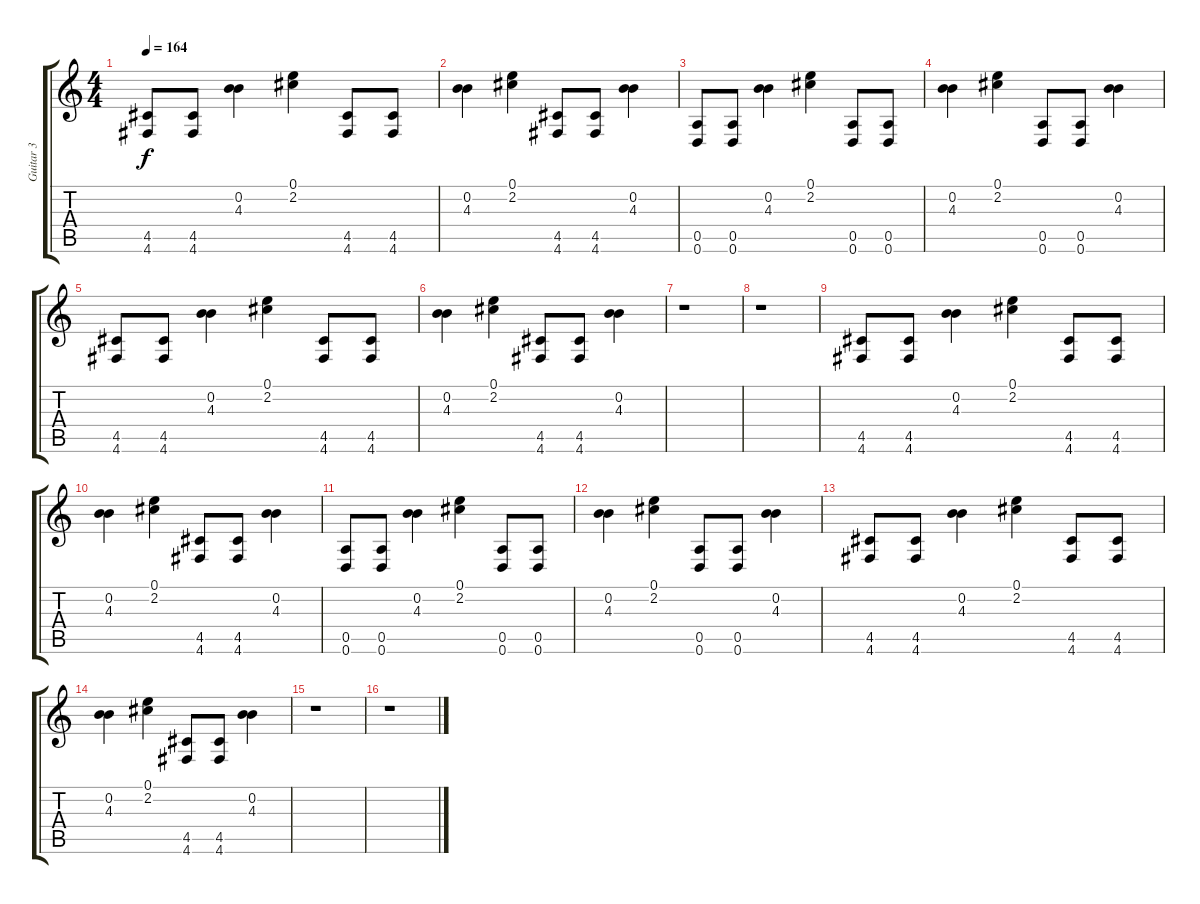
\track ("Guitar 3" "Guitar 3") {instrument overdrivenguitar}
\staff {score tabs}
\tuning (E4 B3 G3 D3 A2 D2) {hide}
\ts (4 4)
\tempo 164
\clef g2
\ks c
(4.5 4.6).8{dy f} (4.5 4.6).8 (0.2 4.3).4 (0.1 2.2).4 (4.5 4.6).8 (4.5 4.6).8 |
(0.2 4.3).4 (0.1 2.2).4 (4.5 4.6).8 (4.5 4.6).8 (0.2 4.3).4 |
(0.5 0.6).8 (0.5 0.6).8 (0.2 4.3).4 (0.1 2.2).4 (0.5 0.6).8 (0.5 0.6).8 |
(0.2 4.3).4 (0.1 2.2).4 (0.5 0.6).8 (0.5 0.6).8 (0.2 4.3).4 |
(4.5 4.6).8 (4.5 4.6).8 (0.2 4.3).4 (0.1 2.2).4 (4.5 4.6).8 (4.5 4.6).8 |
(0.2 4.3).4 (0.1 2.2).4 (4.5 4.6).8 (4.5 4.6).8 (0.2 4.3).4 |
r.1 |
r.1 |
(4.5 4.6).8 (4.5 4.6).8 (0.2 4.3).4 (0.1 2.2).4 (4.5 4.6).8 (4.5 4.6).8 |
(0.2 4.3).4 (0.1 2.2).4 (4.5 4.6).8 (4.5 4.6).8 (0.2 4.3).4 |
(0.5 0.6).8 (0.5 0.6).8 (0.2 4.3).4 (0.1 2.2).4 (0.5 0.6).8 (0.5 0.6).8 |
(0.2 4.3).4 (0.1 2.2).4 (0.5 0.6).8 (0.5 0.6).8 (0.2 4.3).4 |
(4.5 4.6).8 (4.5 4.6).8 (0.2 4.3).4 (0.1 2.2).4 (4.5 4.6).8 (4.5 4.6).8 |
(0.2 4.3).4 (0.1 2.2).4 (4.5 4.6).8 (4.5 4.6).8 (0.2 4.3).4 |
r.1 |
r.1
